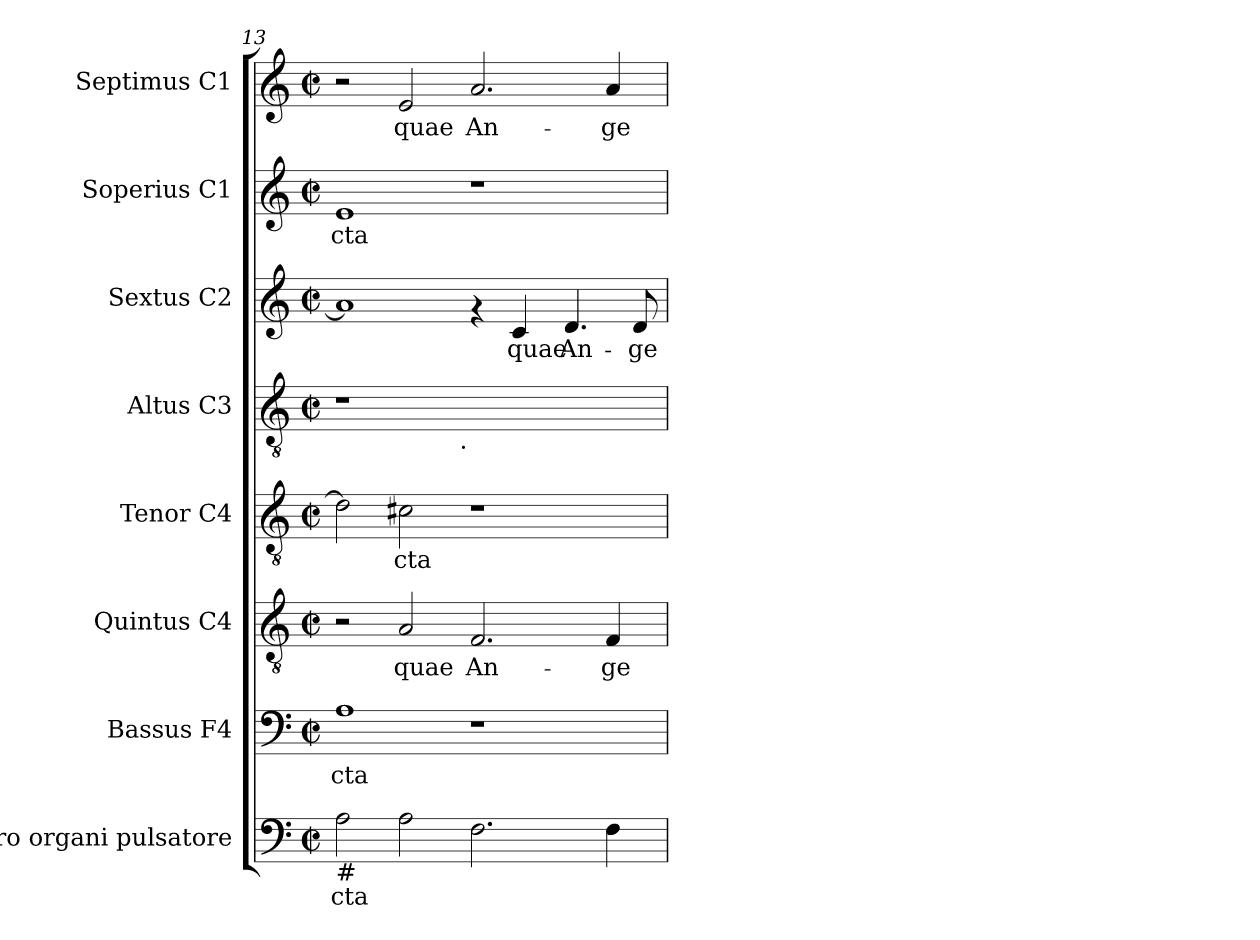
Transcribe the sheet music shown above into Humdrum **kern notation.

**kern	**text	**kern	**text	**kern	**text	**kern	**text	**kern	**kern	**text	**kern	**text	**kern	**text
*part8	*part8	*part7	*part7	*part6	*part6	*part5	*part5	*part4	*part3	*part3	*part2	*part2	*part1	*part1
*staff8	*staff8	*staff7	*staff7	*staff6	*staff6	*staff5	*staff5	*staff4	*staff3	*staff3	*staff2	*staff2	*staff1	*staff1
*I"pro organi  pulsatore	*	*I"Bassus  F4	*	*I"Quintus  C4	*	*I"Tenor  C4	*	*I"Altus  C3	*I"Sextus  C2	*	*I"Soperius  C1	*	*I"Septimus  C1	*
!!LO:PB:g=z
*clefF4	*	*clefF4	*	*clefGv2	*	*clefGv2	*	*clefGv2	*clefG2	*	*clefG2	*	*clefG2	*
*k[]	*	*k[]	*	*k[]	*	*k[]	*	*k[]	*k[]	*	*k[]	*	*k[]	*
*C:	*	*C:	*	*C:	*	*C:	*	*C:	*C:	*	*C:	*	*C:	*
*M2/2	*	*M2/2	*	*M2/2	*	*M2/2	*	*M2/2	*M2/2	*	*M2/2	*	*M2/2	*
*met(c|)	*	*met(c|)	*	*met(c|)	*	*met(c|)	*	*met(c|)	*met(c|)	*	*met(c|)	*	*met(c|)	*
=13	=13	=13	=13	=13	=13	=13	=13	=13	=13	=13	=13	=13	=13	=13
!LO:TX:b:t=#	!	!	!	!	!	!	!	!	!	!	!	!	!	!
!	!LO:LY:a:cj	!	!LO:LY:b:cj	!	!	!	!LO:LY:b:rj	!	!	!LO:LY:b:cj	!	!LO:LY:b:cj	!	!
*	*	*	*	*	*	*	*	*^	*	*	*	*	*	*
2A\	-cta	1A	-cta	2r	.	2d\]	--	1r	2ryy	1a]	.	1e	-cta	2r	.
!	!LO:LY:a:cj	!	!	!	!LO:LY:b:cj	!	!LO:LY:b:rj	!	!	!	!	!	!	!	!LO:LY:b:rj
2A\	.	.	.	2A/	quae	2c#X\	-cta	.	4...ryy	.	.	.	.	2e/	quae
!	!	!	!	!	!	!	!	!	!LO:TX:b:t=.	!	!	!	!	!	!
.	.	.	.	.	.	.	.	.	1ryy	.	.	.	.	.	.
!	!LO:LY:a:cj	!	!	!	!LO:LY:b:cj	!	!	!	!	!	!	!	!	!	!LO:LY:b:rj
2.F\	.	1r	.	2.F/	An-	1r	.	1ryy	.	4rf	.	1r	.	2.a/	An-
!	!	!	!	!	!	!	!	!	!	!	!LO:LY:b:cj	!	!	!	!
.	.	.	.	.	.	.	.	.	.	4c/	quae	.	.	.	.
!	!	!	!	!	!	!	!	!	!	!	!LO:LY:b:cj	!	!	!	!
.	.	.	.	.	.	.	.	.	.	4.d/	An-	.	.	.	.
!	!LO:LY:a:cj	!	!	!	!LO:LY:b:cj	!	!	!	!	!	!	!	!	!	!LO:LY:b:rj
4F\	.	.	.	4F/	-ge-	.	.	.	.	.	.	.	.	4a/	-ge-
!	!	!	!	!	!	!	!	!	!	!	!LO:LY:b:cj	!	!	!	!
.	.	.	.	.	.	.	.	.	.	8d/	-ge-	.	.	.	.
.	.	.	.	.	.	.	.	.	32ryy	.	.	.	.	.	.
*	*	*	*	*	*	*	*	*v	*v	*	*	*	*	*	*
=	=	=	=	=	=	=	=	=	=	=	=	=	=	=
*-	*-	*-	*-	*-	*-	*-	*-	*-	*-	*-	*-	*-	*-	*-
